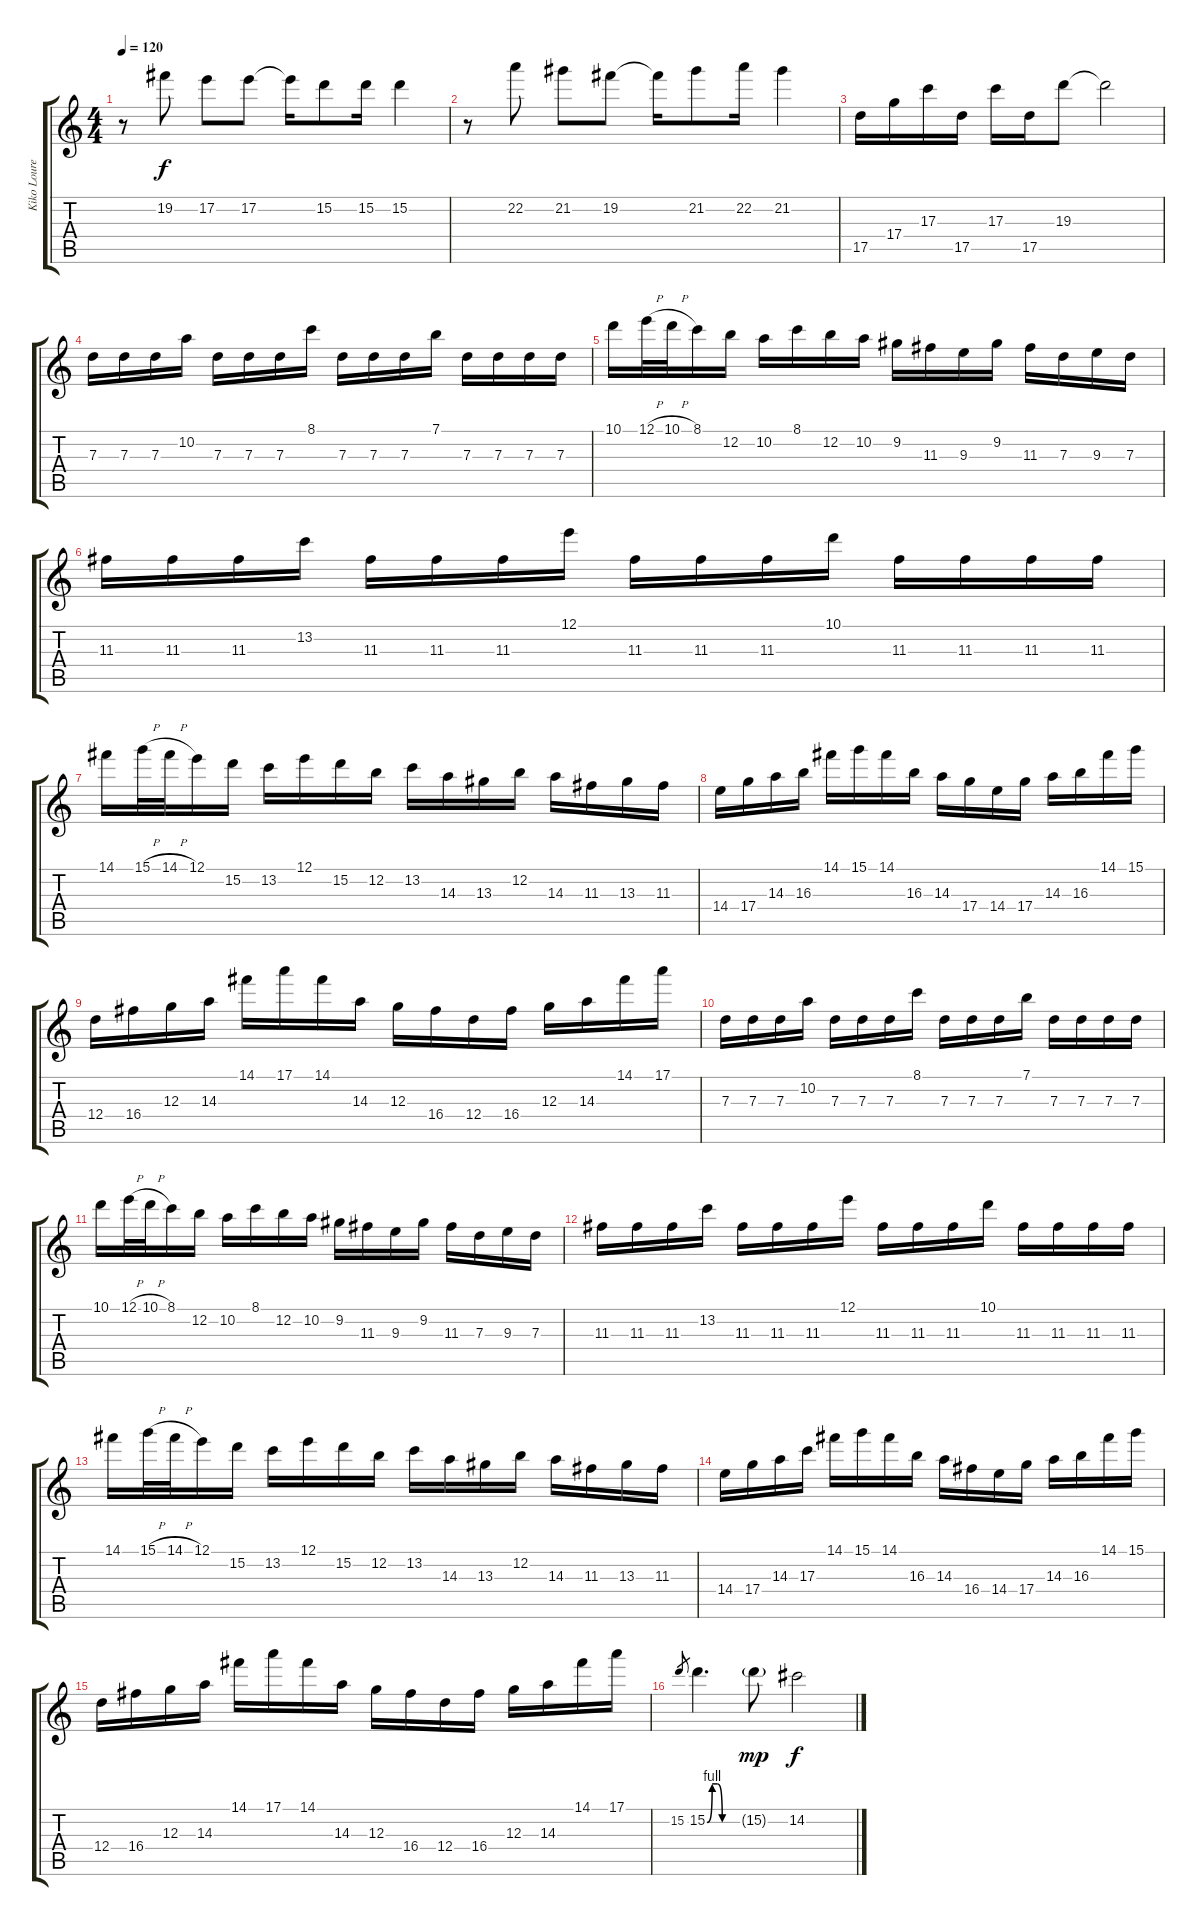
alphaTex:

\track ("Kiko Loureiro" "Kiko Loure") {instrument distortionguitar}
\staff {score tabs}
\tuning (E4 B3 G3 D3 A2 E2) {hide}
\ts (4 4)
\tempo 120
\clef g2
\ks c
r.8{dy f} 19.2.8 17.2.8 17.2.8 17.2{t}.16 15.2.8 15.2.16 15.2.4 |
r.8 22.2.8 21.2.8 19.2.8 19.2{t}.16 21.2.8 22.2.16 21.2.4 |
17.5.16 17.4.16 17.3.16 17.5.16 17.3.16 17.5.16 19.3.8 19.3{t}.2 |
7.3.16 7.3.16 7.3.16 10.2.16 7.3.16 7.3.16 7.3.16 8.1.16 7.3.16 7.3.16 7.3.16 7.1.16 7.3.16 7.3.16 7.3.16 7.3.16 |
10.1.16 12.1{h}.32 10.1{h}.32 8.1.16 12.2.16 10.2.16 8.1.16 12.2.16 10.2.16 9.2.16 11.3.16 9.3.16 9.2.16 11.3.16 7.3.16 9.3.16 7.3.16 |
11.3.16 11.3.16 11.3.16 13.2.16 11.3.16 11.3.16 11.3.16 12.1.16 11.3.16 11.3.16 11.3.16 10.1.16 11.3.16 11.3.16 11.3.16 11.3.16 |
14.1.16 15.1{h}.32 14.1{h}.32 12.1.16 15.2.16 13.2.16 12.1.16 15.2.16 12.2.16 13.2.16 14.3.16 13.3.16 12.2.16 14.3.16 11.3.16 13.3.16 11.3.16 |
14.4.16 17.4.16 14.3.16 16.3.16 14.1.16 15.1.16 14.1.16 16.3.16 14.3.16 17.4.16 14.4.16 17.4.16 14.3.16 16.3.16 14.1.16 15.1.16 |
12.4.16 16.4.16 12.3.16 14.3.16 14.1.16 17.1.16 14.1.16 14.3.16 12.3.16 16.4.16 12.4.16 16.4.16 12.3.16 14.3.16 14.1.16 17.1.16 |
7.3.16 7.3.16 7.3.16 10.2.16 7.3.16 7.3.16 7.3.16 8.1.16 7.3.16 7.3.16 7.3.16 7.1.16 7.3.16 7.3.16 7.3.16 7.3.16 |
10.1.16 12.1{h}.32 10.1{h}.32 8.1.16 12.2.16 10.2.16 8.1.16 12.2.16 10.2.16 9.2.16 11.3.16 9.3.16 9.2.16 11.3.16 7.3.16 9.3.16 7.3.16 |
11.3.16 11.3.16 11.3.16 13.2.16 11.3.16 11.3.16 11.3.16 12.1.16 11.3.16 11.3.16 11.3.16 10.1.16 11.3.16 11.3.16 11.3.16 11.3.16 |
14.1.16 15.1{h}.32 14.1{h}.32 12.1.16 15.2.16 13.2.16 12.1.16 15.2.16 12.2.16 13.2.16 14.3.16 13.3.16 12.2.16 14.3.16 11.3.16 13.3.16 11.3.16 |
14.4.16 17.4.16 14.3.16 17.3.16 14.1.16 15.1.16 14.1.16 16.3.16 14.3.16 16.4.16 14.4.16 17.4.16 14.3.16 16.3.16 14.1.16 15.1.16 |
12.4.16 16.4.16 12.3.16 14.3.16 14.1.16 17.1.16 14.1.16 14.3.16 12.3.16 16.4.16 12.4.16 16.4.16 12.3.16 14.3.16 14.1.16 17.1.16 |
15.2.8{gr} 15.2{be (custom 0 0 10 4 20 4 30 0 60 0)}.4{d} 15.2{g}.8{dy mp} 14.2.2{dy f}
